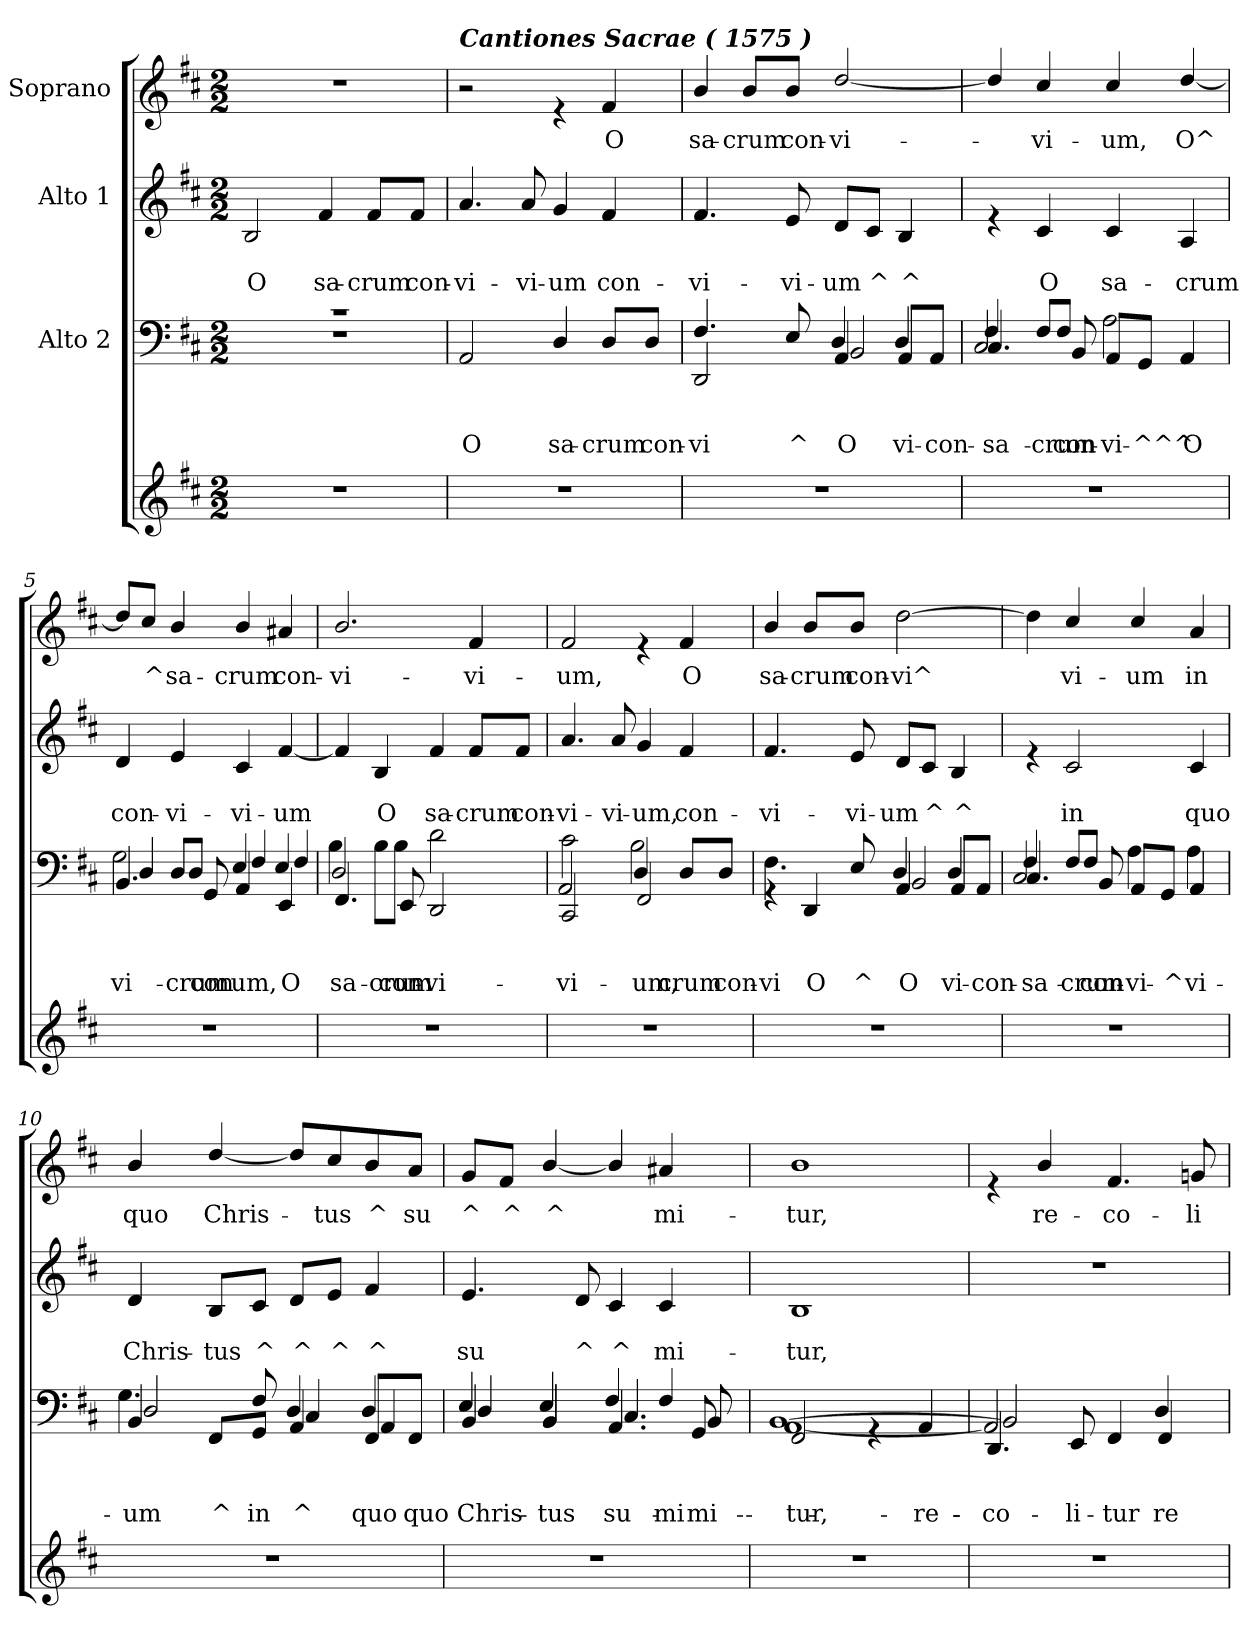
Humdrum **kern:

**kern	**kern	**text	**text	**text	**kern	**text	**text	**kern	**text
*part4	*part3	*part3	*part3	*part3	*part2	*part2	*part2	*part1	*part1
*staff4	*staff3	*staff3	*staff3	*staff3	*staff2	*staff2	*staff2	*staff1	*staff1
*	*I"Alto 2	*	*	*	*I"Alto 1	*	*	*I"Soprano	*
*clefG2	*clefF4	*	*	*	*clefG2	*	*	*clefG2	*
*k[f#c#]	*k[f#c#]	*	*	*	*k[f#c#]	*	*	*k[f#c#]	*
*D:	*D:	*	*	*	*D:	*	*	*D:	*
*M2/2	*M2/2	*	*	*	*M2/2	*	*	*M2/2	*
=1	=1	=1	=1	=1	=1	=1	=1	=1	=1
*	*^	*	*	*	*	*	*	*	*
*	*	*^	*	*	*	*	*	*	*	*
!	!	!	!	!	!	!	!	!	!LO:LY:b	!	!
1r	1rc	1r	1r	.	.	.	2B/	.	O	1r	.
!	!	!	!	!	!	!	!	!	!LO:LY:b	!	!
.	.	.	.	.	.	.	4f#/	.	sa-	.	.
!	!	!	!	!	!	!	!	!	!LO:LY:b	!	!
.	.	.	.	.	.	.	8f#/L	.	-crum	.	.
!	!	!	!	!	!	!	!	!	!LO:LY:b	!	!
.	.	.	.	.	.	.	8f#/J	.	con-	.	.
*	*v	*v	*v	*	*	*	*	*	*	*	*
=2	=2	=2	=2	=2	=2	=2	=2	=2	=2
!	!	!	!	!	!	!	!	!LO:TX:a:Bi:t=Cantiones Sacrae  ( 1575 )	!
!	!	!	!	!LO:LY:b	!	!	!LO:LY:b	!	!
1r	2AA/	.	.	O	4.a/	.	-vi-	2r	.
!	!	!	!	!	!	!	!LO:LY:b	!	!
.	.	.	.	.	8a/	.	-vi-	.	.
!	!	!	!	!LO:LY:b	!	!	!LO:LY:b	!	!
.	4D/	.	.	sa-	4g/	.	-um	4re	.
!	!	!	!	!LO:LY:b	!	!	!LO:LY:b	!	!LO:LY:b
.	8D/L	.	.	-crum	4f#/	.	con-	4f#/	O
!	!	!	!	!LO:LY:b	!	!	!	!	!
.	8D/J	.	.	con-	.	.	.	.	.
=3	=3	=3	=3	=3	=3	=3	=3	=3	=3
!	!	!	!	!LO:LY:b	!	!	!	!	!
*	*^	*	*	*	*	*	*	*	*
!	!	!	!	!	!LO:LY:b	!	!	!LO:LY:b	!	!LO:LY:b
*	*	*^	*	*	*	*	*	*	*	*
1r	2DD/	4.F#/	2ryy	.	.	-vi	4.f#/	.	-vi-	4b/	sa-
!	!	!	!	!	!	!	!	!	!	!	!LO:LY:b
.	.	.	.	.	.	.	.	.	.	8b/L	-crum
!	!	!	!	!	!	!LO:LY:b	!	!	!LO:LY:b	!	!LO:LY:b
.	.	8E/	.	.	.	^	8e/	.	-vi-	8b/J	con-
!	!	!	!	!	!	!LO:LY:b	!	!	!	!	!
!	!	!	!	!	!	!LO:LY:b	!	!	!	!	!
!	!	!	!	!	!	!LO:LY:b	!	!	!LO:LY:b	!	!LO:LY:b
.	4AA/	4D/	2BB/	.	.	-O	8d/L	.	-um	[<2dd/	-vi-
!	!	!	!	!	!	!	!	!	!LO:LY:b	!	!
.	.	.	.	.	.	.	8c#/J	.	^	.	.
!	!	!	!	!	!	!LO:LY:b	!	!	!	!	!
!	!	!	!	!	!	!LO:LY:b	!	!	!LO:LY:b	!	!
.	8AA/L	4D/	.	.	.	vi-	4B/	.	^	.	.
!	!	!	!	!	!	!LO:LY:b	!	!	!	!	!
.	8AA/J	.	.	.	.	con-	.	.	.	.	.
=4	=4	=4	=4	=4	=4	=4	=4	=4	=4	=4	=4
!	!	!	!	!	!	!LO:LY:b	!	!	!	!	!
!	!	!	!	!	!	!LO:LY:b	!	!	!	!	!
!	!	!	!	!	!	!LO:LY:b	!	!	!	!	!
1r	4.C#/	2C#/	4F#/	.	.	sa-	4re	.	.	4dd/]	.
!	!	!	!	!	!	!LO:LY:b	!	!	!LO:LY:b	!	!LO:LY:b
.	.	.	8F#/L	.	.	-crum	4c#/	.	O	4cc#/	-vi-
!	!	!	!	!	!	!LO:LY:b	!	!	!	!	!
!	!	!	!	!	!	!LO:LY:b	!	!	!	!	!
.	8BB/	.	8F#/J	.	.	con-	.	.	.	.	.
!	!	!	!	!	!	!LO:LY:b	!	!	!LO:LY:b	!	!LO:LY:b
.	8AA/L	4ryy	2A\	.	.	-vi-	4c#/	.	sa-	4cc#/	-um,
!	!	!	!	!	!	!LO:LY:b	!	!	!	!	!
.	8GG/J	.	.	.	.	^^^	.	.	.	.	.
!	!	!	!	!	!	!LO:LY:b	!	!	!LO:LY:b	!	!LO:LY:b
.	4AA/	4AA/	.	.	.	O	4A/	.	-crum	[<4dd/	O^
!!LO:LB:g=z
=5	=5	=5	=5	=5	=5	=5	=5	=5	=5	=5	=5
!	!	!	!	!	!	!LO:LY:b	!	!	!	!	!
!	!	!	!	!	!	!LO:LY:b	!	!	!	!	!
!	!	!	!	!	!	!LO:LY:b	!	!	!LO:LY:b	!	!
1r	4.BB/	4D/	2G\	.	.	-vi-	4d/	.	con-	8dd/L]	.
!	!	!	!	!	!	!	!	!	!	!	!LO:LY:b
.	.	.	.	.	.	.	.	.	.	8cc#/J	^
!	!	!	!	!	!	!LO:LY:b	!	!	!LO:LY:b	!	!LO:LY:b
.	.	8D/L	.	.	.	-crum	4e/	.	-vi-	4b/	sa-
!	!	!	!	!	!	!LO:LY:b	!	!	!	!	!
!	!	!	!	!	!	!LO:LY:b	!	!	!	!	!
.	8GG/	8D/J	.	.	.	con	.	.	.	.	.
!	!	!	!	!	!	!LO:LY:b	!	!	!	!	!
!	!	!	!	!	!	!LO:LY:b	!	!	!	!	!
!	!	!	!	!	!	!LO:LY:b	!	!	!LO:LY:b	!	!LO:LY:b
.	4AA/	4E/	4F#/	.	.	-um,	4c#/	.	-vi-	4b/	-crum
!	!	!	!	!	!	!LO:LY:b	!	!	!	!	!
!	!	!	!	!	!	!LO:LY:b	!	!	!	!	!
!	!	!	!	!	!	!LO:LY:b	!	!	!LO:LY:b	!	!LO:LY:b
.	4EE/	4E/	4F#/	.	.	O	[<4f#/	.	-um	4a#X/	con-
=6	=6	=6	=6	=6	=6	=6	=6	=6	=6	=6	=6
!	!	!	!	!	!	!LO:LY:b	!	!	!	!	!
!	!	!	!	!	!	!LO:LY:b	!	!	!	!	!
!	!	!	!	!	!	!LO:LY:b	!	!	!	!	!LO:LY:b
1r	4.FF#/	2D/	4B\	.	.	sa-	4f#/]	.	.	2.b/	-vi-
!	!	!	!	!	!	!LO:LY:b	!	!	!LO:LY:b	!	!
.	.	.	8B\L	.	.	-crum	4B/	.	O	.	.
!	!	!	!	!	!	!LO:LY:b	!	!	!	!	!
!	!	!	!	!	!	!LO:LY:b	!	!	!	!	!
.	8EE/	.	8B\J	.	.	con-	.	.	.	.	.
!	!	!	!	!	!	!LO:LY:b	!	!	!	!	!
!	!	!	!	!	!	!LO:LY:b	!	!	!LO:LY:b	!	!
.	2DD/	2ryy	2d\	.	.	-vi-	4f#/	.	sa-	.	.
!	!	!	!	!	!	!	!	!	!LO:LY:b	!	!LO:LY:b
.	.	.	.	.	.	.	8f#/L	.	-crum	4f#/	-vi-
!	!	!	!	!	!	!	!	!	!LO:LY:b	!	!
.	.	.	.	.	.	.	8f#/J	.	con-	.	.
=7	=7	=7	=7	=7	=7	=7	=7	=7	=7	=7	=7
!	!	!	!	!	!	!LO:LY:b	!	!	!	!	!
!	!	!	!	!	!	!LO:LY:b	!	!	!	!	!
!	!	!	!	!	!	!LO:LY:b	!	!	!LO:LY:b	!	!LO:LY:b
1r	2CC#/	2AA/	2c#\	.	.	-vi-	4.a/	.	-vi-	2f#/	-um,
!	!	!	!	!	!	!	!	!	!LO:LY:b	!	!
.	.	.	.	.	.	.	8a/	.	-vi-	.	.
!	!	!	!	!	!	!LO:LY:b	!	!	!	!	!
!	!	!	!	!	!	!LO:LY:b	!	!	!	!	!
!	!	!	!	!	!	!LO:LY:b	!	!	!LO:LY:b	!	!
.	2FF#/	4D/	2B\	.	.	-um,	4g/	.	-um,	4re	.
!	!	!	!	!	!	!LO:LY:b	!	!	!LO:LY:b	!	!LO:LY:b
.	.	8D/L	.	.	.	-crum	4f#/	.	con-	4f#/	O
!	!	!	!	!	!	!LO:LY:b	!	!	!	!	!
.	.	8D/J	.	.	.	con-	.	.	.	.	.
=8	=8	=8	=8	=8	=8	=8	=8	=8	=8	=8	=8
!	!	!	!	!	!	!LO:LY:b	!	!	!LO:LY:b	!	!LO:LY:b
1r	4rGG	4.F#\	2ryy	.	.	-vi	4.f#/	.	-vi-	4b/	sa-
!	!	!	!	!	!	!LO:LY:b	!	!	!	!	!LO:LY:b
.	4DD/	.	.	.	.	O	.	.	.	8b/L	-crum
!	!	!	!	!	!	!LO:LY:b	!	!	!LO:LY:b	!	!LO:LY:b
.	.	8E/	.	.	.	^	8e/	.	-vi-	8b/J	con-
!	!	!	!	!	!	!LO:LY:b	!	!	!	!	!
!	!	!	!	!	!	!LO:LY:b	!	!	!	!	!
!	!	!	!	!	!	!LO:LY:b	!	!	!LO:LY:b	!	!LO:LY:b
.	4AA/	4D/	2BB/	.	.	-O	8d/L	.	-um	[>2dd\	-vi^
!	!	!	!	!	!	!	!	!	!LO:LY:b	!	!
.	.	.	.	.	.	.	8c#/J	.	^	.	.
!	!	!	!	!	!	!LO:LY:b	!	!	!	!	!
!	!	!	!	!	!	!LO:LY:b	!	!	!LO:LY:b	!	!
.	8AA/L	4D/	.	.	.	vi-	4B/	.	^	.	.
!	!	!	!	!	!	!LO:LY:b	!	!	!	!	!
.	8AA/J	.	.	.	.	con-	.	.	.	.	.
!!LO:LB:g=z
=9	=9	=9	=9	=9	=9	=9	=9	=9	=9	=9	=9
!	!	!	!	!	!	!LO:LY:b	!	!	!	!	!
!	!	!	!	!	!	!LO:LY:b	!	!	!	!	!
!	!	!	!	!	!	!LO:LY:b	!	!	!	!	!
1r	4.C#/	2C#/	4F#/	.	.	sa-	4re	.	.	4dd\]	.
!	!	!	!	!	!	!LO:LY:b	!	!	!LO:LY:b	!	!LO:LY:b
.	.	.	8F#/L	.	.	-crum	2c#/	.	in	4cc#/	vi-
!	!	!	!	!	!	!LO:LY:b	!	!	!	!	!
!	!	!	!	!	!	!LO:LY:b	!	!	!	!	!
.	8BB/	.	8F#/J	.	.	con-	.	.	.	.	.
!	!	!	!	!	!	!LO:LY:b	!	!	!	!	!
!	!	!	!	!	!	!LO:LY:b	!	!	!	!	!LO:LY:b
.	8AA/L	4ryy	4A\	.	.	-vi-	.	.	.	4cc#/	-um
!	!	!	!	!	!	!LO:LY:b	!	!	!	!	!
.	8GG/J	.	.	.	.	^	.	.	.	.	.
!	!	!	!	!	!	!LO:LY:b	!	!	!	!	!
!	!	!	!	!	!	!LO:LY:b	!	!	!	!	!
!	!	!	!	!	!	!LO:LY:b	!	!	!LO:LY:b	!	!LO:LY:b
.	4AA/	4AA/	4A\	.	.	-vi-	4c#/	.	quo	4a/	in
=10	=10	=10	=10	=10	=10	=10	=10	=10	=10	=10	=10
!	!	!	!	!	!	!LO:LY:b	!	!	!	!	!
!	!	!	!	!	!	!LO:LY:b	!	!	!	!	!
!	!	!	!	!	!	!LO:LY:b	!	!	!LO:LY:b	!	!LO:LY:b
1r	4BB/	2D/	4.G\	.	.	um	4d/	.	Chris-	4b/	quo
!	!	!	!	!	!	!LO:LY:b	!	!	!LO:LY:b	!	!LO:LY:b
.	8FF#/L	.	.	.	.	^	8B/L	.	-tus	[<4dd/	Chris-
!	!	!	!	!	!	!LO:LY:b	!	!	!	!	!
!	!	!	!	!	!	!LO:LY:b	!	!	!LO:LY:b	!	!
.	8GG/J	.	8F#/	.	.	in	8c#/J	.	^	.	.
!	!	!	!	!	!	!LO:LY:b	!	!	!	!	!
!	!	!	!	!	!	!LO:LY:b	!	!	!	!	!
!	!	!	!	!	!	!LO:LY:b	!	!	!LO:LY:b	!	!
.	4AA/	4C#/	4D/	.	.	^	8d/L	.	^	8dd/L]	.
!	!	!	!	!	!	!	!	!	!LO:LY:b	!	!LO:LY:b
.	.	.	.	.	.	.	8e/J	.	^	8cc#/	-tus
!	!	!	!	!	!	!LO:LY:b	!	!	!	!	!
!	!	!	!	!	!	!LO:LY:b	!	!	!	!	!
!	!	!	!	!	!	!LO:LY:b	!	!	!LO:LY:b	!	!LO:LY:b
.	8FF#/L	4AA/	4D/	.	.	quo	4f#/	.	^	8b/	^
!	!	!	!	!	!	!LO:LY:b	!	!	!	!	!LO:LY:b
.	8FF#/J	.	.	.	.	quo	.	.	.	8a/J	su
=11	=11	=11	=11	=11	=11	=11	=11	=11	=11	=11	=11
!	!	!	!	!	!	!LO:LY:b	!	!	!	!	!
!	!	!	!	!	!	!LO:LY:b	!	!	!	!	!
!	!	!	!	!	!	!LO:LY:b	!	!	!LO:LY:b	!	!LO:LY:b
1r	4BB/	4D/	4E/	.	.	-Chris-	4.e/	.	su	8g/L	^
!	!	!	!	!	!	!	!	!	!	!	!LO:LY:b
.	.	.	.	.	.	.	.	.	.	8f#/J	^
!	!	!	!	!	!	!LO:LY:b	!	!	!	!	!
!	!	!	!	!	!	!LO:LY:b	!	!	!	!	!
!	!	!	!	!	!	!LO:LY:b	!	!	!	!	!LO:LY:b
.	4BB/	4BB/	4E/	.	.	-tus	.	.	.	[<4b/	^
!	!	!	!	!	!	!	!	!	!LO:LY:b	!	!
.	.	.	.	.	.	.	8d/	.	^	.	.
!	!	!	!	!	!	!LO:LY:b	!	!	!	!	!
!	!	!	!	!	!	!LO:LY:b	!	!	!	!	!
!	!	!	!	!	!	!LO:LY:b	!	!	!LO:LY:b	!	!
.	4.AA/	4.C#/	4F#/	.	.	su-	4c#/	.	^	4b/]	.
!	!	!	!	!	!	!LO:LY:b	!	!	!LO:LY:b	!	!LO:LY:b
.	.	.	4F#/	.	.	-mi-	4c#/	.	mi-	4a#X/	mi-
!	!	!	!	!	!	!LO:LY:b	!	!	!	!	!
!	!	!	!	!	!	!LO:LY:b	!	!	!	!	!
.	8GG/	8BB/	.	.	.	mi-	.	.	.	.	.
=12	=12	=12	=12	=12	=12	=12	=12	=12	=12	=12	=12
!	!	!	!	!	!	!LO:LY:b	!	!	!	!	!
!	!	!	!	!	!	!LO:LY:b	!	!	!	!	!
!	!	!	!	!	!	!LO:LY:b	!	!	!LO:LY:b	!	!LO:LY:b
1r	2FF#/	[<1AA	[<1BB	.	.	tur,	1B	.	-tur,	1b	-tur,
.	4rGG	.	.	.	.	.	.	.	.	.	.
!	!	!	!	!	!	!LO:LY:b	!	!	!	!	!
.	4AA/	.	.	.	.	re-	.	.	.	.	.
!!LO:PB:g=z
=13	=13	=13	=13	=13	=13	=13	=13	=13	=13	=13	=13
!	!	!	!	!	!	!LO:LY:b	!	!	!	!	!
1r	4.DD/	2AA/]	2BB/]	.	.	co-	1r	.	.	4re	.
!	!	!	!	!	!	!	!	!	!	!	!LO:LY:b
.	.	.	.	.	.	.	.	.	.	4b/	re-
!	!	!	!	!	!	!LO:LY:b	!	!	!	!	!
.	8EE/	.	.	.	.	-li-	.	.	.	.	.
!	!	!	!	!	!	!LO:LY:b	!	!	!	!	!LO:LY:b
.	4FF#/	4ryy	2ryy	.	.	-tur	.	.	.	4.f#/	-co-
!	!	!	!	!	!	!LO:LY:b	!	!	!	!	!
!	!	!	!	!	!	!LO:LY:b	!	!	!	!	!
.	4FF#/	4D/	.	.	.	-re-	.	.	.	.	.
!	!	!	!	!	!	!	!	!	!	!	!LO:LY:b
.	.	.	.	.	.	.	.	.	.	8gni/	-li-
*	*v	*v	*v	*	*	*	*	*	*	*	*
=	=	=	=	=	=	=	=	=	=
*-	*-	*-	*-	*-	*-	*-	*-	*-	*-
